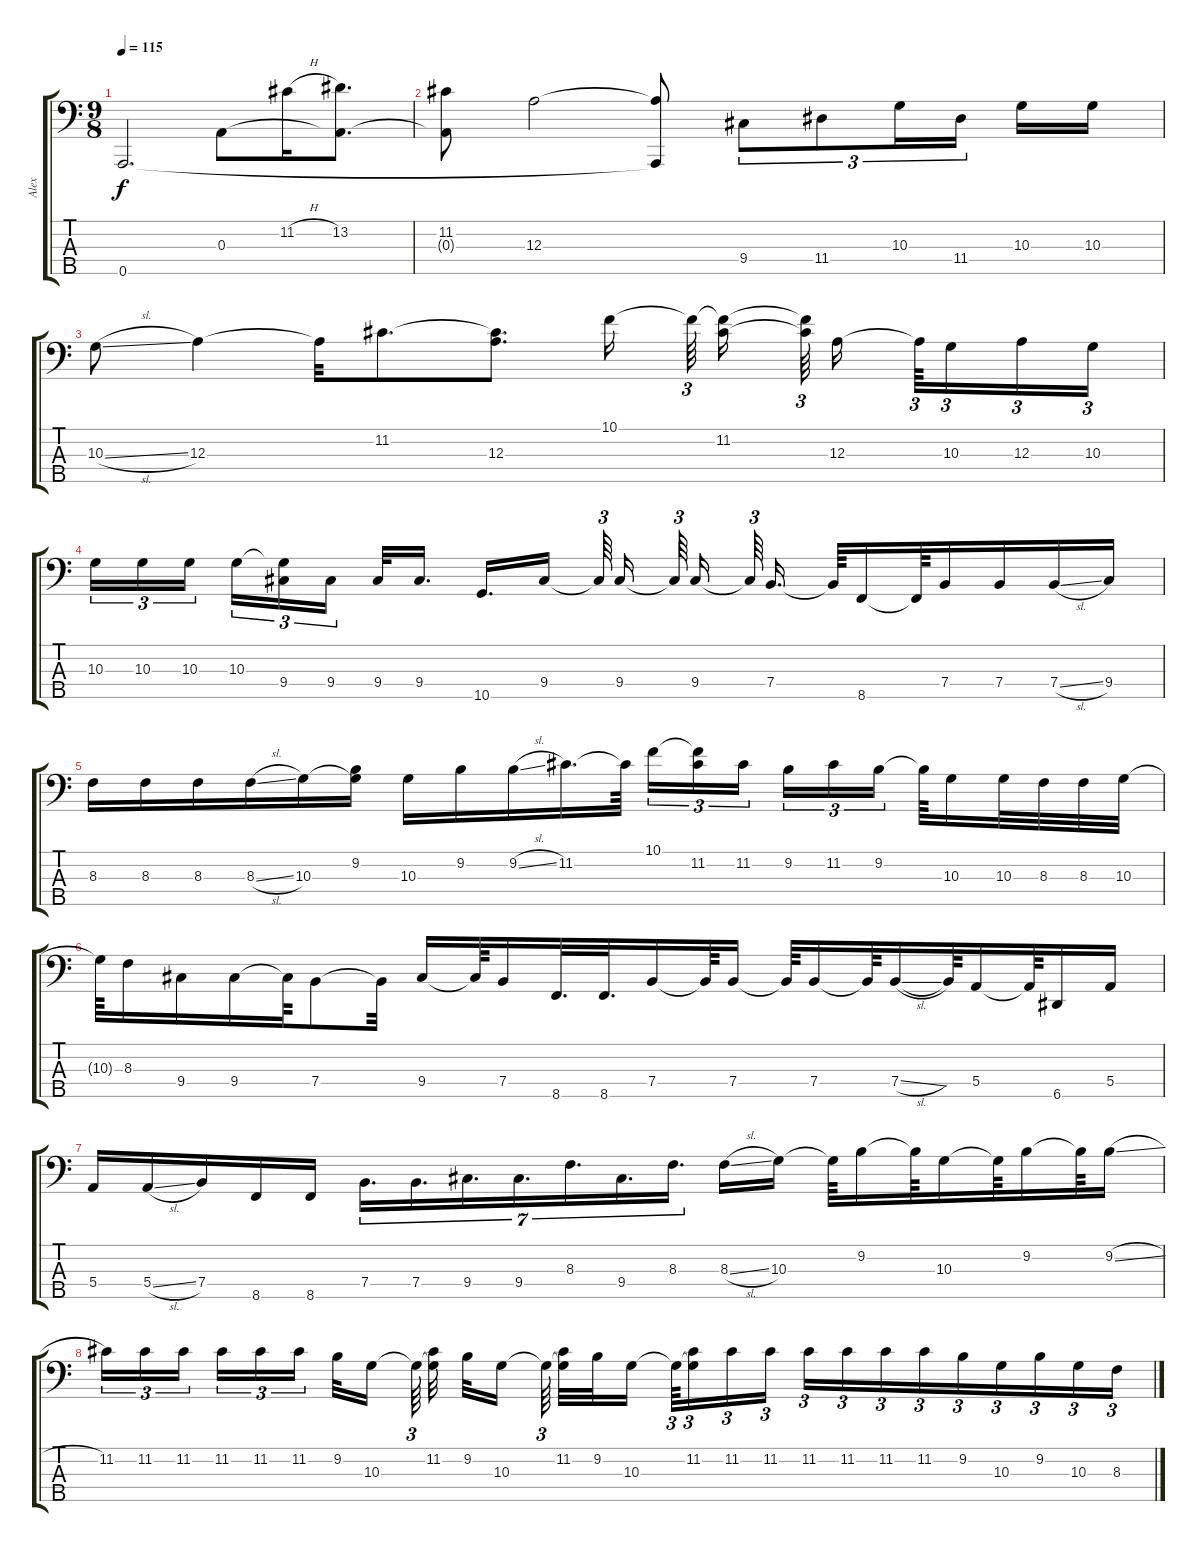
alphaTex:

\track ("Alex" "Alex") {instrument electricbassfinger}
\staff {score tabs}
\tuning (G2 D2 A1 E1 A0) {hide}
\ts (9 8)
\tempo 115
\clef f4
\ks c
0.5.2{d dy f instrument electricbassfinger} 0.3.8 11.2{h}.16 (13.2 0.3{t}).8{d} |
(11.2 0.3{t}).8 12.3.2 (12.3{t} 0.5{t}).8 9.4.8{tu (3 2)} 11.4.8{tu (3 2)} 10.3.16{tu (3 2)} 11.4.16{tu (3 2) beam splitsecondary} 10.3.16 10.3.16 |
10.3{sl}.8 12.3.4 12.3{t}.32 11.2.8{d} (11.2{t} 12.3).8{d} 10.1.16{beam splitsecondary} 10.1{t}.64{tu (3 2) beam splitsecondary} (10.1{t} 11.2).16{beam splitsecondary} (10.1{t} 11.2{t}).64{tu (3 2) beam splitsecondary} 12.3.16{beam splitsecondary} 12.3{t}.64{tu (3 2)} 10.3.16{tu (3 2)} 12.3.16{tu (3 2)} 10.3.16{tu (3 2)} |
10.3.16{tu (3 2)} 10.3.16{tu (3 2)} 10.3.16{tu (3 2) beam splitsecondary} 10.3.16{tu (3 2)} (10.3{t} 9.4).16{tu (3 2)} 9.4.16{tu (3 2) beam splitsecondary} 9.4.32 9.4.16{d} 10.5.16{d} 9.4.16{beam splitsecondary} 9.4{t}.64{tu (3 2) beam splitsecondary} 9.4.16{beam splitsecondary} 9.4{t}.64{tu (3 2) beam splitsecondary} 9.4.16{beam splitsecondary} 9.4{t}.64{tu (3 2)} 7.4.16{d} 7.4{t}.64 8.5.16 8.5{t}.64 7.4.16 7.4.16 7.4{sl}.16 9.4.16 |
8.3.16 8.3.16 8.3.16 8.3{sl}.16 10.3.16 (9.2 10.3{t}).16 10.3.16 9.2.16 9.2{sl}.16 11.2.16{d} 11.2{t}.64{beam splitsecondary} 10.1.16{tu (3 2)} (10.1{t} 11.2).16{tu (3 2)} 11.2.16{tu (3 2) beam splitsecondary} 9.2.16{tu (3 2)} 11.2.16{tu (3 2)} 9.2.16{tu (3 2) beam splitsecondary} 9.2{t}.64 10.3.16 10.3.32 8.3.32 8.3.32 10.3.32 |
10.3{t}.64 8.3.16 9.4.16 9.4.16 9.4{t}.64 7.4.8 7.4{t}.32 9.4.16 9.4{t}.64 7.4.16 8.5.32{d} 8.5.32{d} 7.4.16 7.4{t}.64 7.4.16 7.4{t}.64 7.4.16 7.4{t}.64 7.4{sl}.16 7.4{t}.64 5.4.16 5.4{t}.64 6.5.16 5.4.16 |
5.4.16 5.4{sl}.16 7.4.16 8.5.16 8.5.16{beam splitsecondary} 7.4.16{d tu (7 4)} 7.4.16{d tu (7 4)} 9.4.16{d tu (7 4)} 9.4.16{d tu (7 4)} 8.3.16{d tu (7 4)} 9.4.16{d tu (7 4)} 8.3.16{d tu (7 4) beam splitsecondary} 8.3{sl}.16 10.3.16 10.3{t}.64 9.2.16 9.2{t}.64 10.3.16 10.3{t}.64 9.2.16 9.2{t}.64 9.2{sl}.16 |
11.2.16{tu (3 2)} 11.2.16{tu (3 2)} 11.2.16{tu (3 2) beam splitsecondary} 11.2.16{tu (3 2)} 11.2.16{tu (3 2)} 11.2.16{tu (3 2) beam splitsecondary} 9.2.32 10.3.16{beam splitsecondary} 10.3{t}.64{tu (3 2)} (11.2 10.3{t}).32 9.2.32 10.3.16{beam splitsecondary} 10.3{t}.64{tu (3 2) beam splitsecondary} (11.2 10.3{t}).32 9.2.32 10.3.16{beam splitsecondary} 10.3{t}.64{tu (3 2)} (11.2 10.3{t}).16{tu (3 2)} 11.2.16{tu (3 2)} 11.2.16{tu (3 2)} 11.2.16{tu (3 2)} 11.2.16{tu (3 2)} 11.2.16{tu (3 2)} 11.2.16{tu (3 2)} 9.2.16{tu (3 2)} 10.3.16{tu (3 2)} 9.2.16{tu (3 2)} 10.3.16{tu (3 2)} 8.3.16{tu (3 2)}
